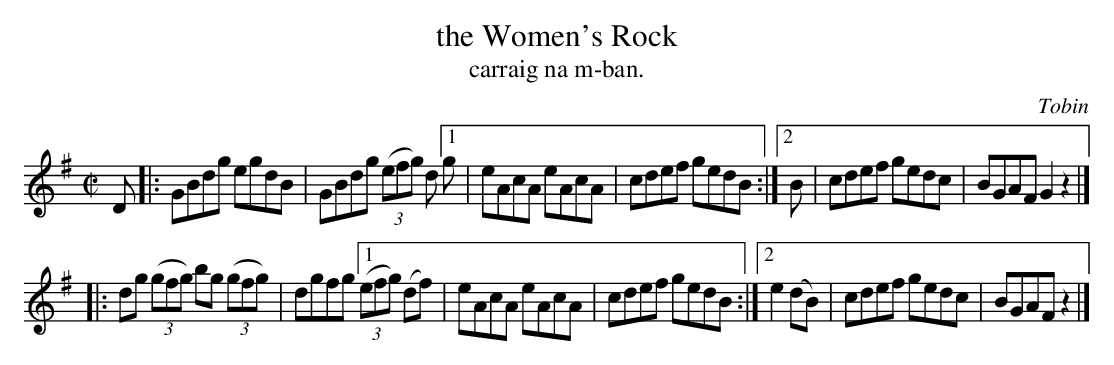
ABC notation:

X:1
T: the Women's Rock
T: carraig na m-ban.
O: Tobin
M: C|
L: 1/8
K: G
D |:\
GBdg egdB | GBdg (3(efg) d \
[1 g | eAcA eAcA | cdef gedB :|\
[2 B | cdef gedc | BGAF G2z2 |]
|: dg (3(gfg) bg (3(gfg) | dgfg \
[1 (3(efg) (df) | eAcA eAcA | cdef gedB :|\
[2 e2(dB) | cdef gedc | BGAF z2 |]
